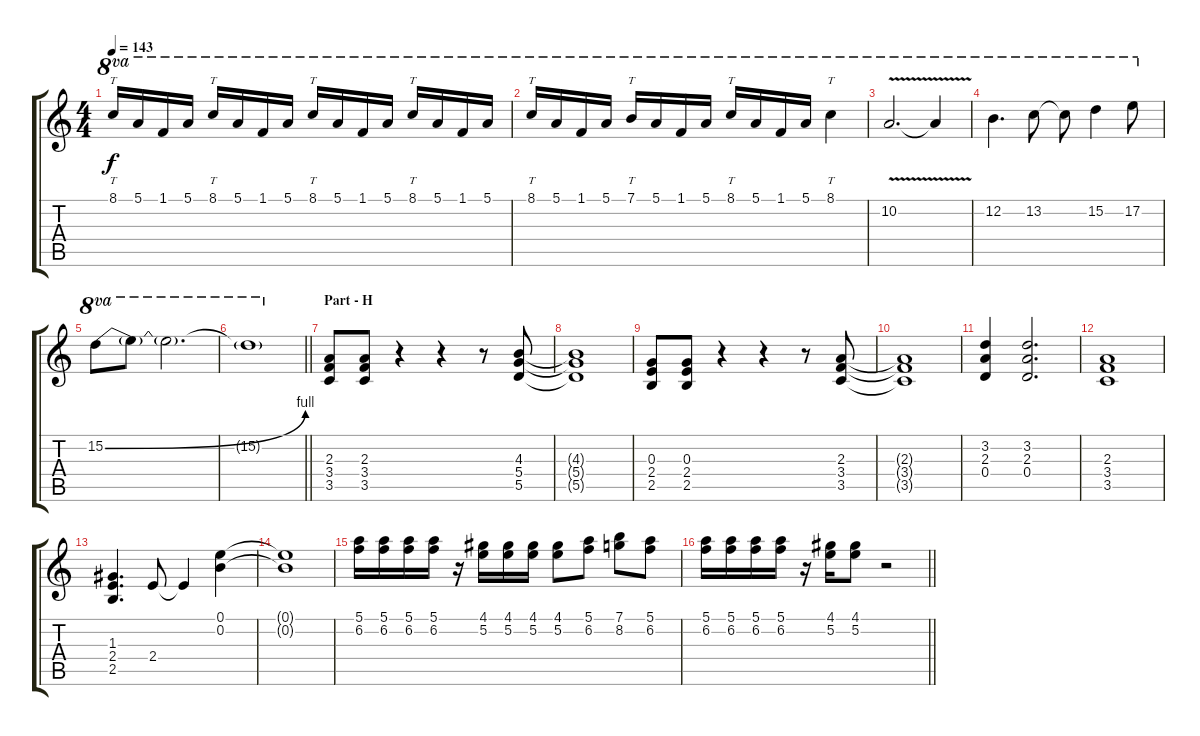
\track "" {instrument distortionguitar}
\staff {score tabs}
\tuning (E4 B3 G3 D3 A2 E2) {hide}
\ts (4 4)
\tempo 143
\clef g2
\ks c
8.1.16{tt ot 8va dy f} 5.1.16{ot 8va} 1.1.16{ot 8va} 5.1.16{ot 8va} 8.1.16{tt ot 8va} 5.1.16{ot 8va} 1.1.16{ot 8va} 5.1.16{ot 8va} 8.1.16{tt ot 8va} 5.1.16{ot 8va} 1.1.16{ot 8va} 5.1.16{ot 8va} 8.1.16{tt ot 8va} 5.1.16{ot 8va} 1.1.16{ot 8va} 5.1.16{ot 8va} |
8.1.16{tt ot 8va} 5.1.16{ot 8va} 1.1.16{ot 8va} 5.1.16{ot 8va} 7.1.16{tt ot 8va} 5.1.16{ot 8va} 1.1.16{ot 8va} 5.1.16{ot 8va} 8.1.16{tt ot 8va} 5.1.16{ot 8va} 1.1.16{ot 8va} 5.1.16{ot 8va} 8.1.4{tt ot 8va} |
10.2{v}.2{d ot 8va} 10.2{t}.4{ot 8va} |
12.2.4{d ot 8va} 13.2.8{ot 8va} 13.2{t}.8{ot 8va} 15.2.4{ot 8va} 17.2.8{ot 8va} |
15.2{be (bend 0 0 60 4)}.8{ot 8va} 15.2{t}.8{ot 8va} 15.2{t}.2{d ot 8va} |
\barLineRight lightlight
15.2{t}.1{ot 8va} |
\section ("" "Part - H")
(2.3 3.4 3.5).8 (2.3 3.4 3.5).8 r.4 r.4 r.8 (4.3 5.4 5.5).8 |
(4.3{t} 5.4{t} 5.5{t}).1 |
(0.3 2.4 2.5).8 (0.3 2.4 2.5).8 r.4 r.4 r.8 (2.3 3.4 3.5).8 |
(2.3{t} 3.4{t} 3.5{t}).1 |
(3.2 2.3 0.4).4 (3.2 2.3 0.4).2{d} |
(2.3 3.4 3.5).1 |
(1.3 2.4 2.5).4{d} 2.4.8 2.4{t}.4 (0.1 0.2).4 |
(0.1{t} 0.2{t}).1 |
(5.1 6.2).16 (5.1 6.2).16 (5.1 6.2).16 (5.1 6.2).16 r.16 (4.1 5.2).16 (4.1 5.2).16 (4.1 5.2).16 (4.1 5.2).8 (5.1 6.2).8 (7.1 8.2).8 (5.1 6.2).8 |
\barLineRight lightlight
(5.1 6.2).16 (5.1 6.2).16 (5.1 6.2).16 (5.1 6.2).16 r.16 (4.1 5.2).16 (4.1 5.2).8 r.2
